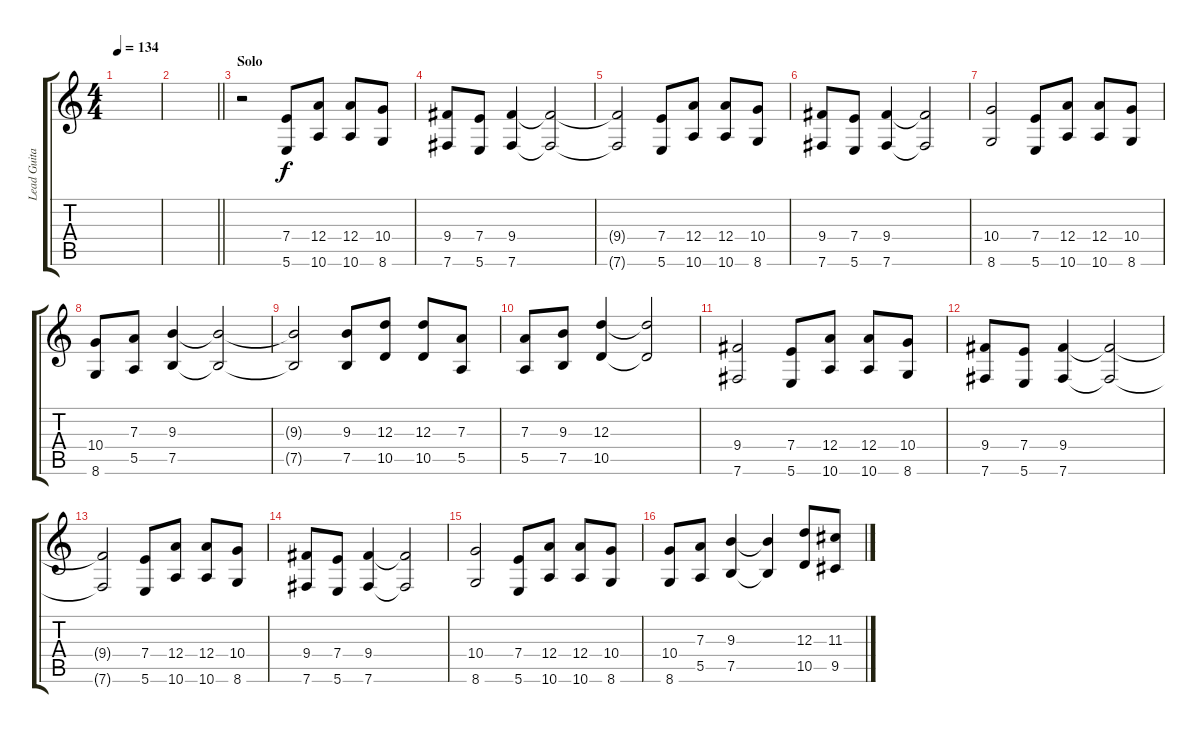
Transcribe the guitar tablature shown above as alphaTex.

\track ("Lead Guitar" "Lead Guita") {instrument distortionguitar}
\staff {score tabs}
\tuning (B3 Gb3 D3 A2 E2 B1) {hide}
\ts (4 4)
\tempo 134
\clef g2
\ks c
|
\barLineRight lightlight
|
\section ("" "Solo")
r.2 (7.4 5.6).8 (12.4 10.6).8 (12.4 10.6).8 (10.4 8.6).8 |
(9.4 7.6).8 (7.4 5.6).8 (9.4 7.6).4 (9.4{t} 7.6{t}).2 |
(9.4{t} 7.6{t}).2 (7.4 5.6).8 (12.4 10.6).8 (12.4 10.6).8 (10.4 8.6).8 |
(9.4 7.6).8 (7.4 5.6).8 (9.4 7.6).4 (9.4{t} 7.6{t}).2 |
(10.4 8.6).2 (7.4 5.6).8 (12.4 10.6).8 (12.4 10.6).8 (10.4 8.6).8 |
(10.4 8.6).8 (7.3 5.5).8 (9.3 7.5).4 (9.3{t} 7.5{t}).2 |
(9.3{t} 7.5{t}).2 (9.3 7.5).8 (12.3 10.5).8 (12.3 10.5).8 (7.3 5.5).8 |
(7.3 5.5).8 (9.3 7.5).8 (12.3 10.5).4 (12.3{t} 10.5{t}).2 |
(9.4 7.6).2 (7.4 5.6).8 (12.4 10.6).8 (12.4 10.6).8 (10.4 8.6).8 |
(9.4 7.6).8 (7.4 5.6).8 (9.4 7.6).4 (9.4{t} 7.6{t}).2 |
(9.4{t} 7.6{t}).2 (7.4 5.6).8 (12.4 10.6).8 (12.4 10.6).8 (10.4 8.6).8 |
(9.4 7.6).8 (7.4 5.6).8 (9.4 7.6).4 (9.4{t} 7.6{t}).2 |
(10.4 8.6).2 (7.4 5.6).8 (12.4 10.6).8 (12.4 10.6).8 (10.4 8.6).8 |
(10.4 8.6).8 (7.3 5.5).8 (9.3 7.5).4 (9.3{t} 7.5{t}).4 (12.3 10.5).8 (11.3 9.5).8
